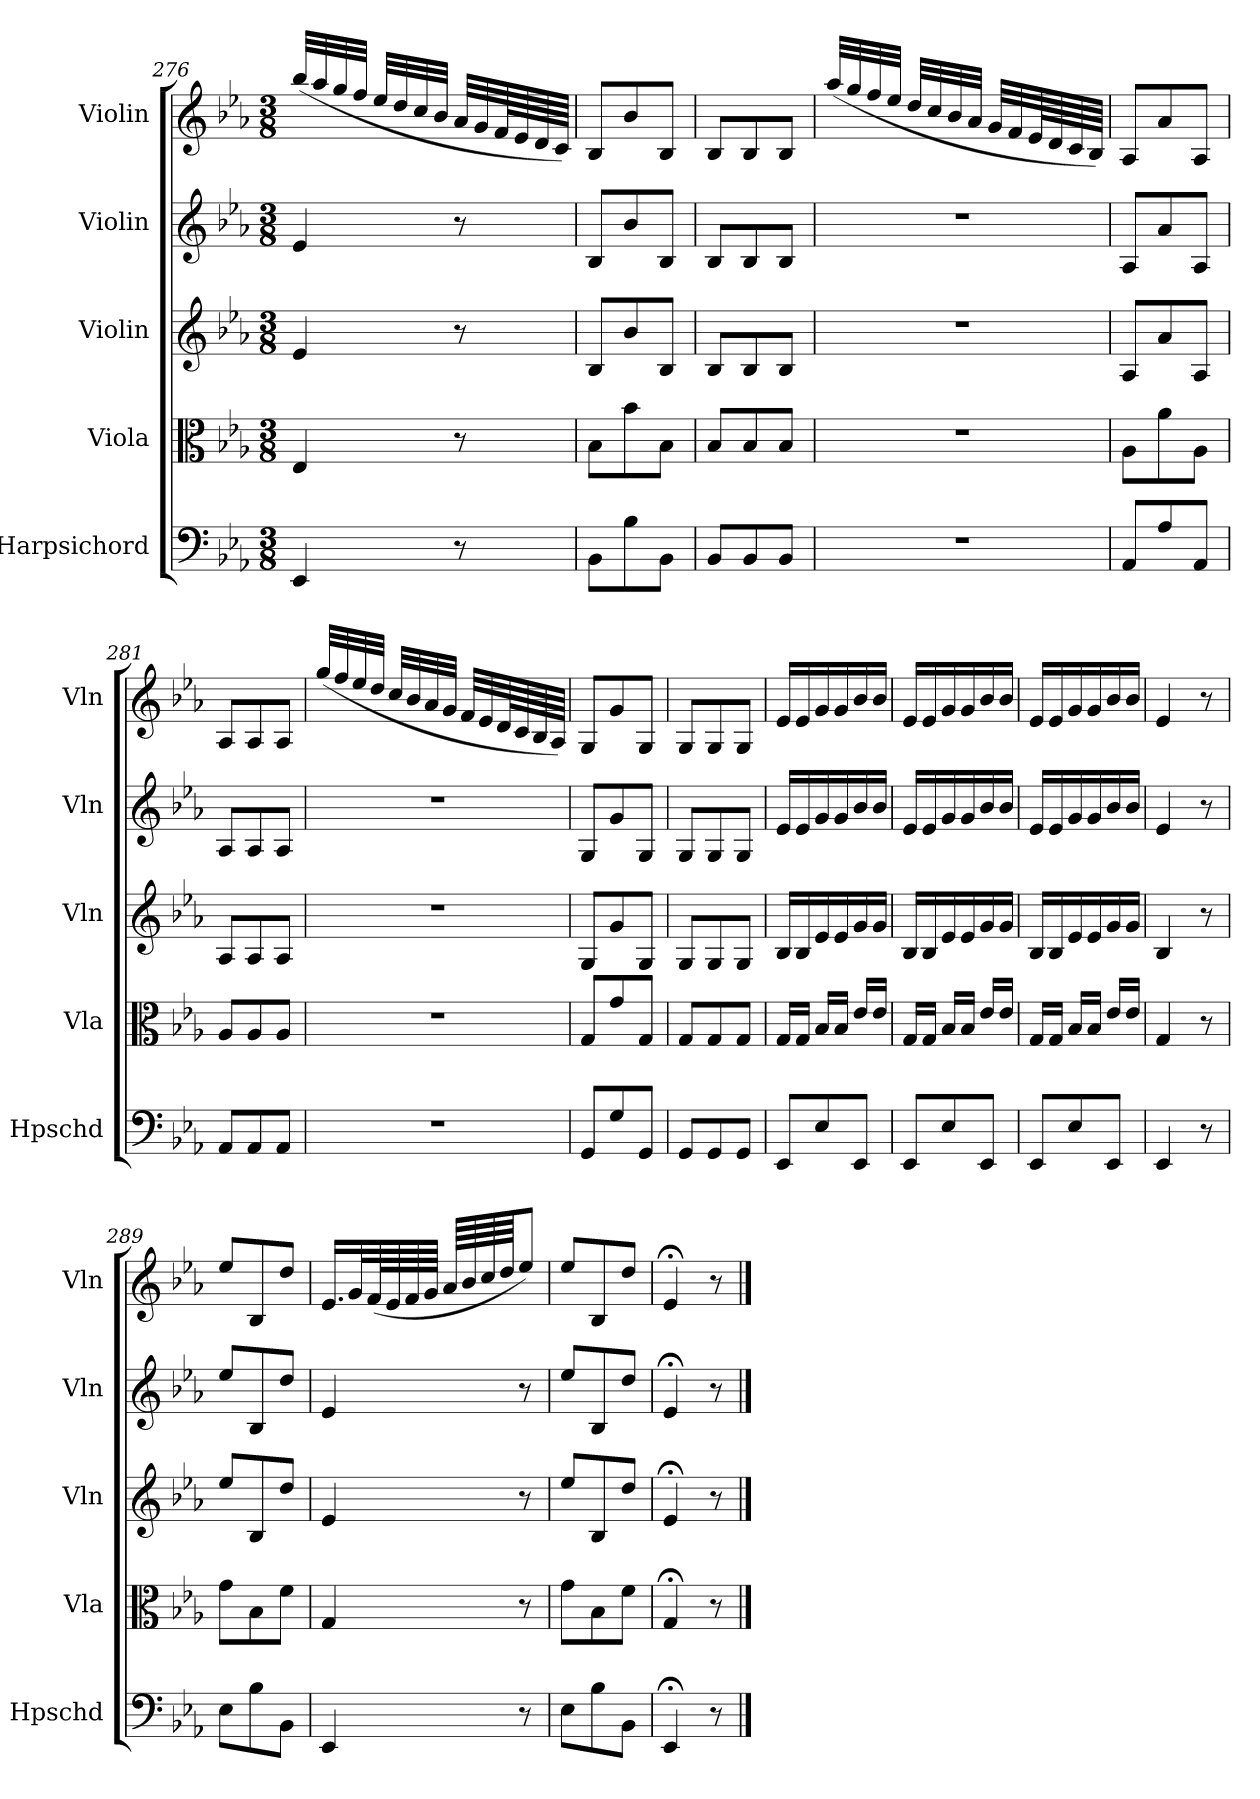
**kern	**kern	**kern	**kern	**kern
*part5	*part4	*part3	*part2	*part1
*staff5	*staff4	*staff3	*staff2	*staff1
*I"Harpsichord	*I"Viola	*I"Violin	*I"Violin	*I"Violin
*I'Hpschd	*I'Vla	*I'Vln	*I'Vln	*I'Vln
*clefF4	*clefC3	*clefG2	*clefG2	*clefG2
*k[b-e-a-]	*k[b-e-a-]	*k[b-e-a-]	*k[b-e-a-]	*k[b-e-a-]
*E-:	*E-:	*E-:	*E-:	*E-:
*M3/8	*M3/8	*M3/8	*M3/8	*M3/8
=276	=276	=276	=276	=276
4EE-/	4E-/	4e-/	4e-/	(32bb-/LLL
.	.	.	.	32aa-/
.	.	.	.	32gg/
.	.	.	.	32ff/JJJ
.	.	.	.	32ee-/LLL
.	.	.	.	32dd/
.	.	.	.	32cc/
.	.	.	.	32b-/JJJ
8r	8r	8r	8r	32a-/LLL
.	.	.	.	32g/
.	.	.	.	64f/L
.	.	.	.	64e-/
.	.	.	.	64d/
.	.	.	.	64c/JJJJ)
=277	=277	=277	=277	=277
8BB-\L	8B-\L	8B-/L	8B-/L	8B-/L
8B-\	8b-\	8b-/	8b-/	8b-/
8BB-\J	8B-\J	8B-/J	8B-/J	8B-/J
=278	=278	=278	=278	=278
8BB-/L	8B-/L	8B-/L	8B-/L	8B-/L
8BB-/	8B-/	8B-/	8B-/	8B-/
8BB-/J	8B-/J	8B-/J	8B-/J	8B-/J
=279	=279	=279	=279	=279
4.r	4.r	4.r	4.r	(32aa-/LLL
.	.	.	.	32gg/
.	.	.	.	32ff/
.	.	.	.	32ee-/JJJ
.	.	.	.	32dd/LLL
.	.	.	.	32cc/
.	.	.	.	32b-/
.	.	.	.	32a-/JJJ
.	.	.	.	32g/LLL
.	.	.	.	32f/
.	.	.	.	64e-/L
.	.	.	.	64d/
.	.	.	.	64c/
.	.	.	.	64B-/JJJJ)
=280	=280	=280	=280	=280
8AA-/L	8A-\L	8A-/L	8A-/L	8A-/L
8A-/	8a-\	8a-/	8a-/	8a-/
8AA-/J	8A-\J	8A-/J	8A-/J	8A-/J
=281	=281	=281	=281	=281
8AA-/L	8A-/L	8A-/L	8A-/L	8A-/L
8AA-/	8A-/	8A-/	8A-/	8A-/
8AA-/J	8A-/J	8A-/J	8A-/J	8A-/J
=282	=282	=282	=282	=282
4.r	4.r	4.r	4.r	(32gg/LLL
.	.	.	.	32ff/
.	.	.	.	32ee-/
.	.	.	.	32dd/JJJ
.	.	.	.	32cc/LLL
.	.	.	.	32b-/
.	.	.	.	32a-/
.	.	.	.	32g/JJJ
.	.	.	.	32f/LLL
.	.	.	.	32e-/
.	.	.	.	64d/L
.	.	.	.	64c/
.	.	.	.	64B-/
.	.	.	.	64A-/JJJJ)
=283	=283	=283	=283	=283
8GG/L	8G/L	8G/L	8G/L	8G/L
8G/	8g/	8g/	8g/	8g/
8GG/J	8G/J	8G/J	8G/J	8G/J
=284	=284	=284	=284	=284
8GG/L	8G/L	8G/L	8G/L	8G/L
8GG/	8G/	8G/	8G/	8G/
8GG/J	8G/J	8G/J	8G/J	8G/J
=285	=285	=285	=285	=285
8EE-/L	16G/LL	16B-/LL	16e-/LL	16e-/LL
.	16G/JJ	16B-/	16e-/	16e-/
8E-/	16B-/LL	16e-/	16g/	16g/
.	16B-/JJ	16e-/	16g/	16g/
8EE-/J	16e-/LL	16g/	16b-/	16b-/
.	16e-/JJ	16g/JJ	16b-/JJ	16b-/JJ
=286	=286	=286	=286	=286
8EE-/L	16G/LL	16B-/LL	16e-/LL	16e-/LL
.	16G/JJ	16B-/	16e-/	16e-/
8E-/	16B-/LL	16e-/	16g/	16g/
.	16B-/JJ	16e-/	16g/	16g/
8EE-/J	16e-/LL	16g/	16b-/	16b-/
.	16e-/JJ	16g/JJ	16b-/JJ	16b-/JJ
=287	=287	=287	=287	=287
8EE-/L	16G/LL	16B-/LL	16e-/LL	16e-/LL
.	16G/JJ	16B-/	16e-/	16e-/
8E-/	16B-/LL	16e-/	16g/	16g/
.	16B-/JJ	16e-/	16g/	16g/
8EE-/J	16e-/LL	16g/	16b-/	16b-/
.	16e-/JJ	16g/JJ	16b-/JJ	16b-/JJ
=288	=288	=288	=288	=288
4EE-/	4G/	4B-/	4e-/	4e-/
8r	8r	8r	8r	8r
=289	=289	=289	=289	=289
8E-\L	8g\L	8ee-/L	8ee-/L	8ee-/L
8B-\	8B-\	8B-/	8B-/	8B-/
8BB-\J	8f\J	8dd/J	8dd/J	8dd/J
=290	=290	=290	=290	=290
4EE-/	4G/	4e-/	4e-/	16.e-/LL
.	.	.	.	32g/L
.	.	.	.	(64f/L
.	.	.	.	64e-/
.	.	.	.	64f/
.	.	.	.	64g/JJJJ
.	.	.	.	64a-/LLLL
.	.	.	.	64b-/
.	.	.	.	64cc/
.	.	.	.	64dd/JJJ
8r	8r	8r	8r	8ee-/J)
=291	=291	=291	=291	=291
8E-\L	8g\L	8ee-/L	8ee-/L	8ee-/L
8B-\	8B-\	8B-/	8B-/	8B-/
8BB-\J	8f\J	8dd/J	8dd/J	8dd/J
=292	=292	=292	=292	=292
4EE-;</	4G;</	4e-;</	4e-;</	4e-;</
8r	8r	8r	8r	8r
==	==	==	==	==
*-	*-	*-	*-	*-
